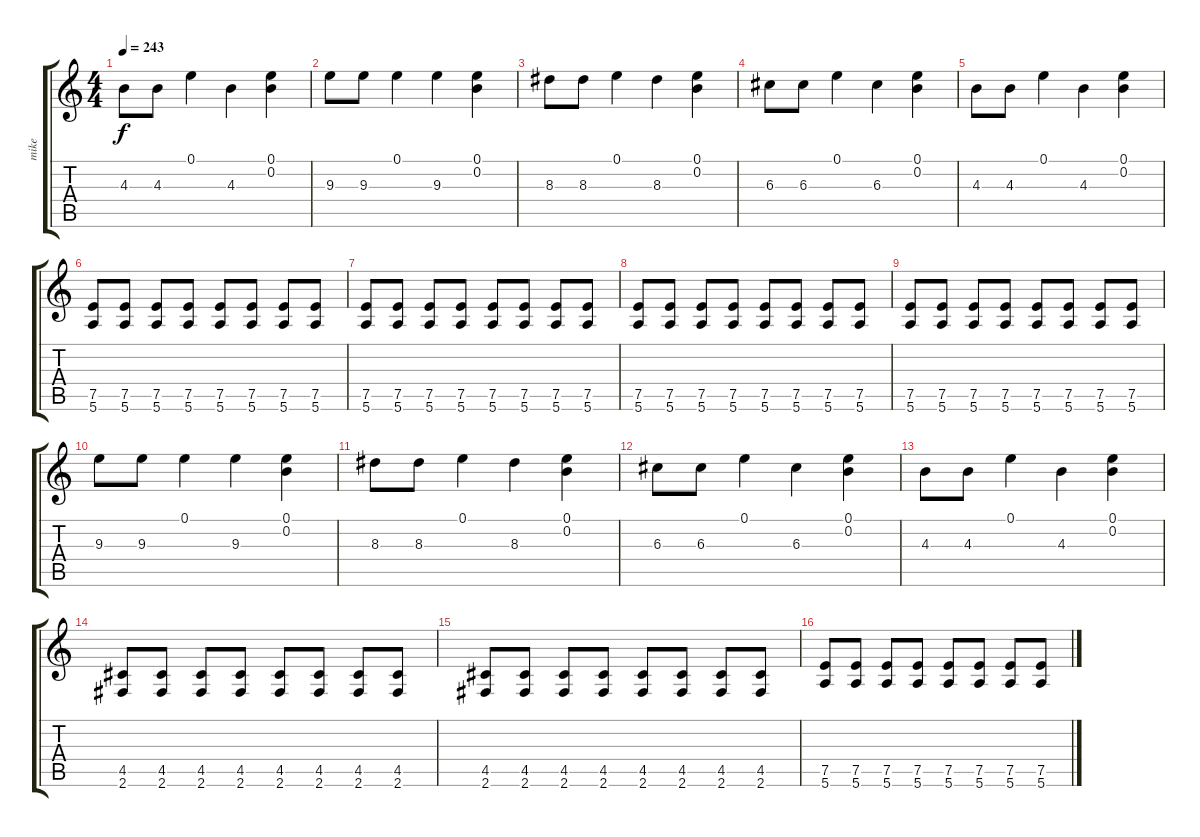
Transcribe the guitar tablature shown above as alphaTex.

\track ("mike" "mike") {instrument distortionguitar}
\staff {score tabs}
\tuning (E4 B3 G3 D3 A2 E2) {hide}
\ts (4 4)
\tempo 243
\clef g2
\ks c
4.3.8{dy f instrument electricguitarclean} 4.3.8 0.1.4 4.3.4 (0.1 0.2).4 |
9.3.8{instrument electricguitarclean} 9.3.8 0.1.4 9.3.4 (0.1 0.2).4 |
8.3.8{instrument electricguitarclean} 8.3.8 0.1.4 8.3.4 (0.1 0.2).4 |
6.3.8{instrument electricguitarclean} 6.3.8 0.1.4 6.3.4 (0.1 0.2).4 |
4.3.8{instrument electricguitarclean} 4.3.8 0.1.4 4.3.4 (0.1 0.2).4 |
(7.5 5.6).8{volume 16 instrument distortionguitar} (7.5 5.6).8 (7.5 5.6).8 (7.5 5.6).8 (7.5 5.6).8 (7.5 5.6).8 (7.5 5.6).8 (7.5 5.6).8 |
(7.5 5.6).8 (7.5 5.6).8 (7.5 5.6).8 (7.5 5.6).8 (7.5 5.6).8 (7.5 5.6).8 (7.5 5.6).8 (7.5 5.6).8 |
(7.5 5.6).8 (7.5 5.6).8 (7.5 5.6).8 (7.5 5.6).8 (7.5 5.6).8 (7.5 5.6).8 (7.5 5.6).8 (7.5 5.6).8 |
(7.5 5.6).8 (7.5 5.6).8 (7.5 5.6).8 (7.5 5.6).8 (7.5 5.6).8 (7.5 5.6).8 (7.5 5.6).8 (7.5 5.6).8 |
9.3.8{instrument electricguitarclean} 9.3.8 0.1.4 9.3.4 (0.1 0.2).4 |
8.3.8{instrument electricguitarclean} 8.3.8 0.1.4 8.3.4 (0.1 0.2).4 |
6.3.8{instrument electricguitarclean} 6.3.8 0.1.4 6.3.4 (0.1 0.2).4 |
4.3.8{instrument electricguitarclean} 4.3.8 0.1.4 4.3.4 (0.1 0.2).4 |
(4.5 2.6).8{volume 16 instrument distortionguitar} (4.5 2.6).8 (4.5 2.6).8 (4.5 2.6).8 (4.5 2.6).8 (4.5 2.6).8 (4.5 2.6).8 (4.5 2.6).8 |
(4.5 2.6).8 (4.5 2.6).8 (4.5 2.6).8 (4.5 2.6).8 (4.5 2.6).8 (4.5 2.6).8 (4.5 2.6).8 (4.5 2.6).8 |
(7.5 5.6).8 (7.5 5.6).8 (7.5 5.6).8 (7.5 5.6).8 (7.5 5.6).8 (7.5 5.6).8 (7.5 5.6).8 (7.5 5.6).8
